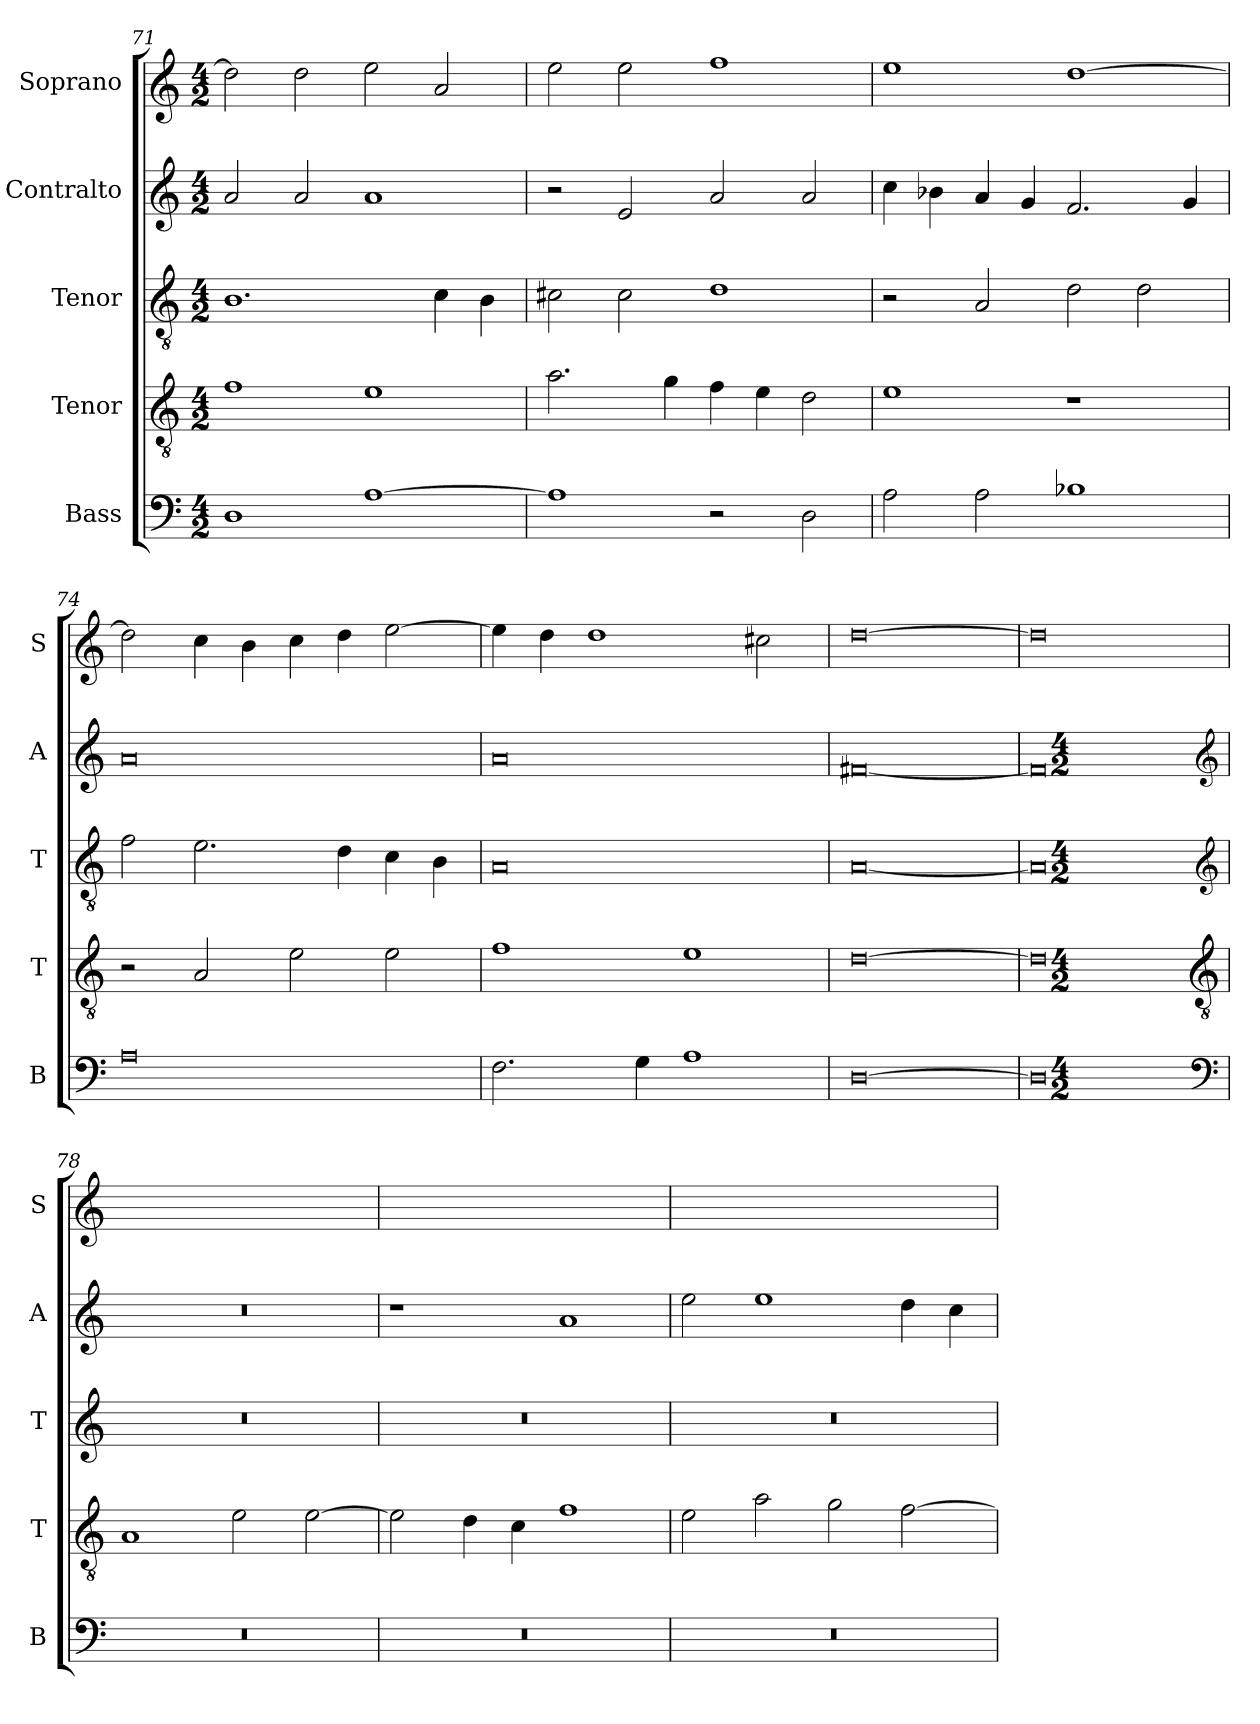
**kern	**kern	**kern	**kern	**kern
*part5	*part4	*part3	*part2	*part1
*staff5	*staff4	*staff3	*staff2	*staff1
*I"Bass	*I"Tenor	*I"Tenor	*I"Contralto	*I"Soprano
*I'B	*I'T	*I'T	*I'A	*I'S
*clefF4	*clefGv2	*clefGv2	*clefG2	*clefG2
*k[]	*k[]	*k[]	*k[]	*k[]
*D:dor	*D:dor	*D:dor	*D:dor	*D:dor
*M4/2	*M4/2	*M4/2	*M4/2	*M4/2
=71	=71	=71	=71	=71
1D	1f	1.B	2a	2dd]
.	.	.	2a	2dd
[1A	1e	.	1a	2ee
.	.	4c	.	2a
.	.	4B	.	.
=72	=72	=72	=72	=72
1A]	2.a	2c#X	2r	2ee
.	.	2c#	2e	2ee
.	4g	.	.	.
2r	4f	1d	2a	1ff
.	4e	.	.	.
2D	2d	.	2a	.
=73	=73	=73	=73	=73
2A	1e	2r	4cc	1ee
.	.	.	4b-X	.
2A	.	2A	4a	.
.	.	.	4g	.
1B-X	1r	2d	2.f	[1dd
.	.	2d	.	.
.	.	.	4g	.
=74	=74	=74	=74	=74
0A	2r	2f	0a	2dd]
.	2A	2.e	.	4cc
.	.	.	.	4b
.	2e	.	.	4cc
.	.	4d	.	4dd
.	2e	4c	.	[2ee
.	.	4B	.	.
=75	=75	=75	=75	=75
2.F	1f	0A	0a	4ee]
.	.	.	.	4dd
.	.	.	.	1dd
4G	.	.	.	.
1A	1e	.	.	.
.	.	.	.	2cc#X
=76	=76	=76	=76	=76
[0D	[0d	[0A	[0f#X	[0dd
=77	=77	=77	=77	=77
0D]	0d]	0A]	0f#]	0dd]
*clefF4	*clefGv2	*clefG2	*clefG2	*
*k[]	*k[]	*k[]	*k[]	*
*D:dor	*D:dor	*D:dor	*D:dor	*
*M4/2	*M4/2	*M4/2	*M4/2	*
=78	=78	=78	=78	=78
0r	1A	0r	0r	0ryy
.	2e	.	.	.
.	[2e	.	.	.
=79	=79	=79	=79	=79
0r	2e]	0r	1r	0ryy
.	4d	.	.	.
.	4c	.	.	.
.	1f	.	1a	.
=80	=80	=80	=80	=80
0r	2e	0r	2ee	0ryy
.	2a	.	1ee	.
.	2g	.	.	.
.	[2f	.	4dd	.
.	.	.	4cc	.
=	=	=	=	=
*-	*-	*-	*-	*-
